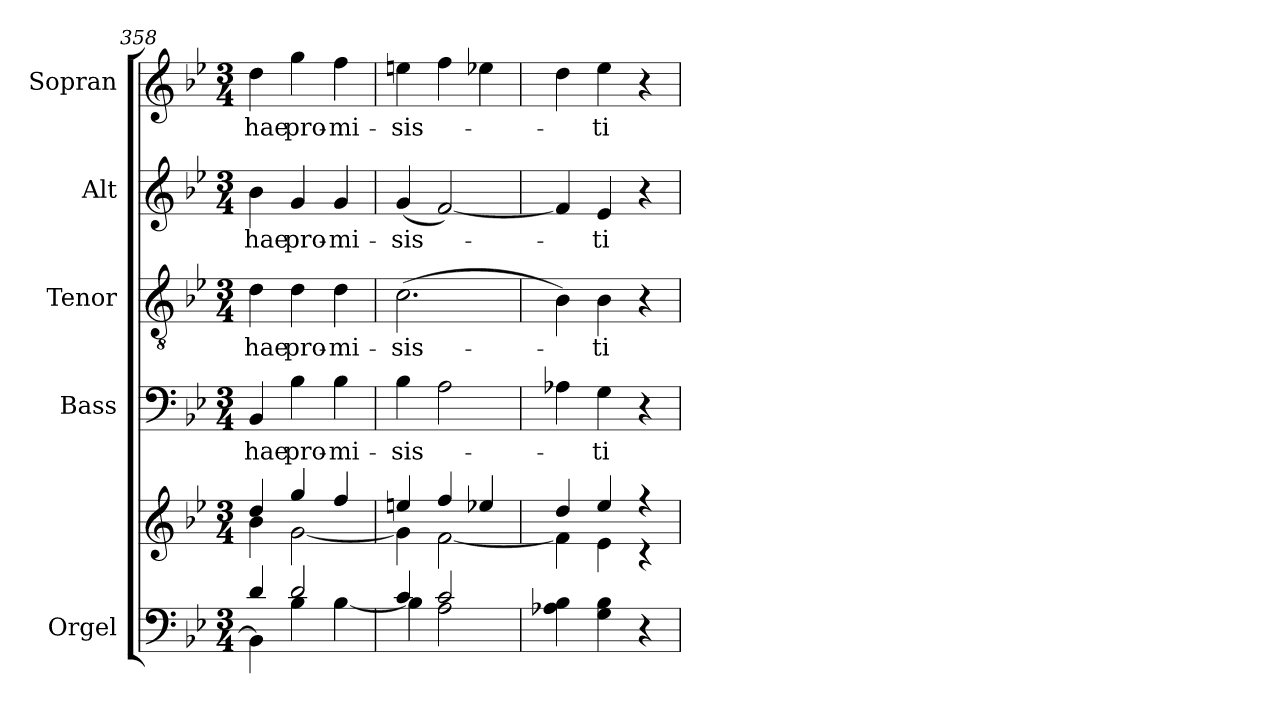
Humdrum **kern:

**kern	**kern	**kern	**text	**kern	**text	**kern	**text	**kern	**text
*part5	*part5	*part4	*part4	*part3	*part3	*part2	*part2	*part1	*part1
*staff6	*staff5	*staff4	*staff4	*staff3	*staff3	*staff2	*staff2	*staff1	*staff1
*I"Orgel	*	*I"Bass	*	*I"Tenor	*	*I"Alt	*	*I"Sopran	*
*I'Org.	*	*I'B.	*	*I'T.	*	*I'A.	*	*I'S.	*
*clefF4	*clefG2	*clefF4	*	*clefGv2	*	*clefG2	*	*clefG2	*
*k[b-e-]	*k[b-e-]	*k[b-e-]	*	*k[b-e-]	*	*k[b-e-]	*	*k[b-e-]	*
*B-:	*B-:	*B-:	*	*B-:	*	*B-:	*	*B-:	*
*M3/4	*M3/4	*M3/4	*	*M3/4	*	*M3/4	*	*M3/4	*
=358	=358	=358	=358	=358	=358	=358	=358	=358	=358
*^	*^	*	*	*	*	*	*	*	*
!	!	!	!	!	!LO:LY:b	!	!LO:LY:b	!	!LO:LY:b	!	!LO:LY:b
4d/	4BB-\]	4dd/	4b-\	4BB-/	-hae	4d\	-hae	4b-\	-hae	4dd\	-hae
!	!	!	!	!	!LO:LY:b	!	!LO:LY:b	!	!LO:LY:b	!	!LO:LY:b
2d/	4B-\	4gg/	[<2g\	4B-\	pro-	4d\	pro-	4g/	pro-	4gg\	pro-
!	!	!	!	!	!LO:LY:b	!	!LO:LY:b	!	!LO:LY:b	!	!LO:LY:b
.	[<4B-\	4ff/	.	4B-\	-mi-	4d\	-mi-	4g/	-mi-	4ff\	-mi-
=359	=359	=359	=359	=359	=359	=359	=359	=359	=359	=359	=359
!	!	!	!	!	!LO:LY:b	!	!LO:LY:b	!	!LO:LY:b	!	!LO:LY:b
4c/	4B-\]	4een/	4g\]	4B-\	-sis-	(>2.c\	-sis-	(<4g/	-sis-	4een\	-sis-
2c/	2A\	4ff/	[<2f\	2A\	.	.	.	[2f/)	.	4ff\	.
.	.	4ee-X/	.	.	.	.	.	.	.	4ee-X\	.
*v	*v	*	*	*	*	*	*	*	*	*	*
=360	=360	=360	=360	=360	=360	=360	=360	=360	=360	=360
4A-X\ 4B-\	4dd/	4f\]	4A-X\	.	4B-\)	.	4f/]	.	4dd\	.
!	!	!	!	!LO:LY:b	!	!LO:LY:b	!	!LO:LY:b	!	!LO:LY:b
4G\ 4B-\	4ee-/	4e-\	4G\	-ti	4B-\	-ti	4e-/	-ti	4ee-\	-ti
4r	4r	4r	4r	.	4r	.	4r	.	4r	.
*	*v	*v	*	*	*	*	*	*	*	*
=	=	=	=	=	=	=	=	=	=
*-	*-	*-	*-	*-	*-	*-	*-	*-	*-
